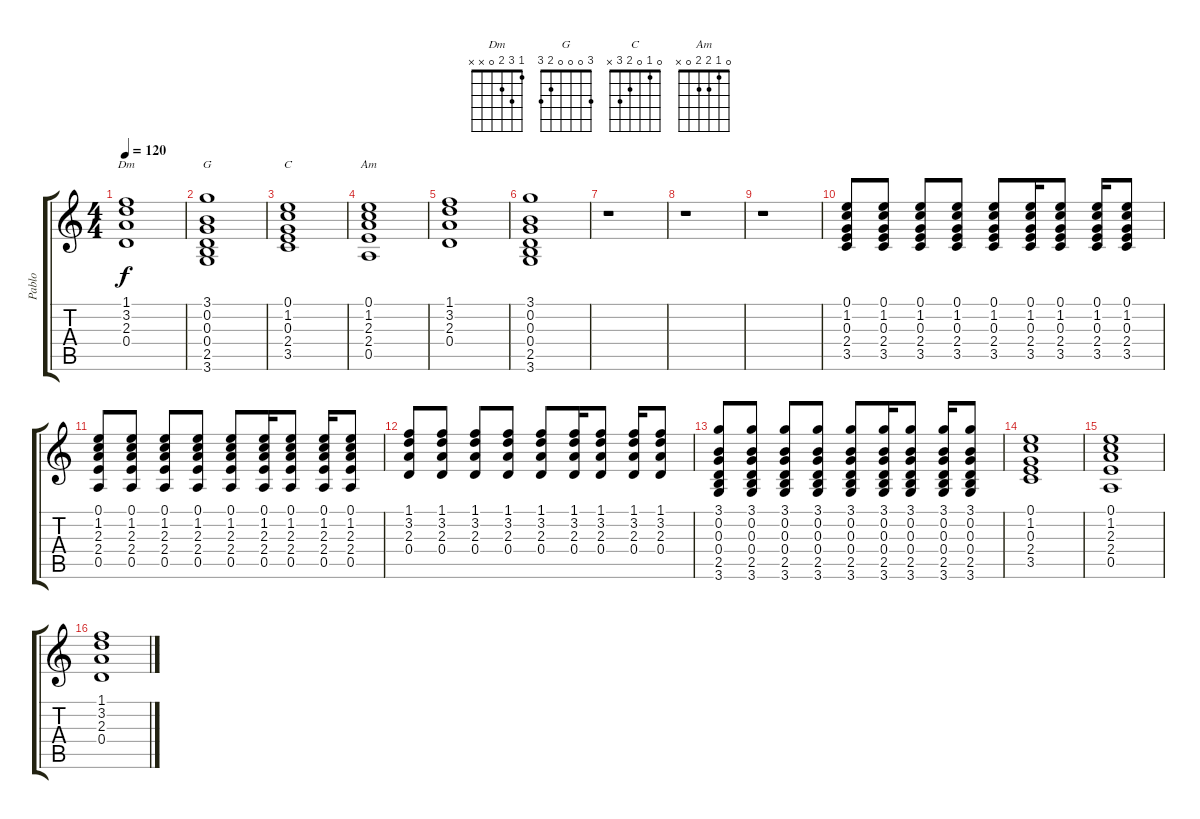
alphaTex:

\track ("Pablo" "Pablo") {instrument acousticguitarsteel}
\staff {score tabs}
\tuning (E4 B3 G3 D3 A2 E2) {hide}
\chord ("Dm" 1 3 2 0 x x)
\chord ("G" 3 0 0 0 2 3)
\chord ("C" 0 1 0 2 3 x)
\chord ("Am" 0 1 2 2 0 x)
\ts (4 4)
\tempo 120
\clef g2
\ks c
(1.1 3.2 2.3 0.4).1{ch "Dm" dy f} |
(3.1 0.2 0.3 0.4 2.5 3.6).1{ch "G"} |
(0.1 1.2 0.3 2.4 3.5).1{ch "C"} |
(0.1 1.2 2.3 2.4 0.5).1{ch "Am"} |
(1.1 3.2 2.3 0.4).1 |
(3.1 0.2 0.3 0.4 2.5 3.6).1 |
r.1{volume 7} |
r.1 |
r.1 |
(0.1 1.2 0.3 2.4 3.5).8 (0.1 1.2 0.3 2.4 3.5).8 (0.1 1.2 0.3 2.4 3.5).8 (0.1 1.2 0.3 2.4 3.5).8 (0.1 1.2 0.3 2.4 3.5).8 (0.1 1.2 0.3 2.4 3.5).16 (0.1 1.2 0.3 2.4 3.5).8 (0.1 1.2 0.3 2.4 3.5).16 (0.1 1.2 0.3 2.4 3.5).8 |
(0.1 1.2 2.3 2.4 0.5).8 (0.1 1.2 2.3 2.4 0.5).8 (0.1 1.2 2.3 2.4 0.5).8 (0.1 1.2 2.3 2.4 0.5).8 (0.1 1.2 2.3 2.4 0.5).8 (0.1 1.2 2.3 2.4 0.5).16 (0.1 1.2 2.3 2.4 0.5).8 (0.1 1.2 2.3 2.4 0.5).16 (0.1 1.2 2.3 2.4 0.5).8 |
(1.1 3.2 2.3 0.4).8 (1.1 3.2 2.3 0.4).8 (1.1 3.2 2.3 0.4).8 (1.1 3.2 2.3 0.4).8 (1.1 3.2 2.3 0.4).8 (1.1 3.2 2.3 0.4).16 (1.1 3.2 2.3 0.4).8 (1.1 3.2 2.3 0.4).16 (1.1 3.2 2.3 0.4).8 |
(3.1 0.2 0.3 0.4 2.5 3.6).8 (3.1 0.2 0.3 0.4 2.5 3.6).8 (3.1 0.2 0.3 0.4 2.5 3.6).8 (3.1 0.2 0.3 0.4 2.5 3.6).8 (3.1 0.2 0.3 0.4 2.5 3.6).8 (3.1 0.2 0.3 0.4 2.5 3.6).16 (3.1 0.2 0.3 0.4 2.5 3.6).8 (3.1 0.2 0.3 0.4 2.5 3.6).16 (3.1 0.2 0.3 0.4 2.5 3.6).8 |
(0.1 1.2 0.3 2.4 3.5).1 |
(0.1 1.2 2.3 2.4 0.5).1 |
(1.1 3.2 2.3 0.4).1
